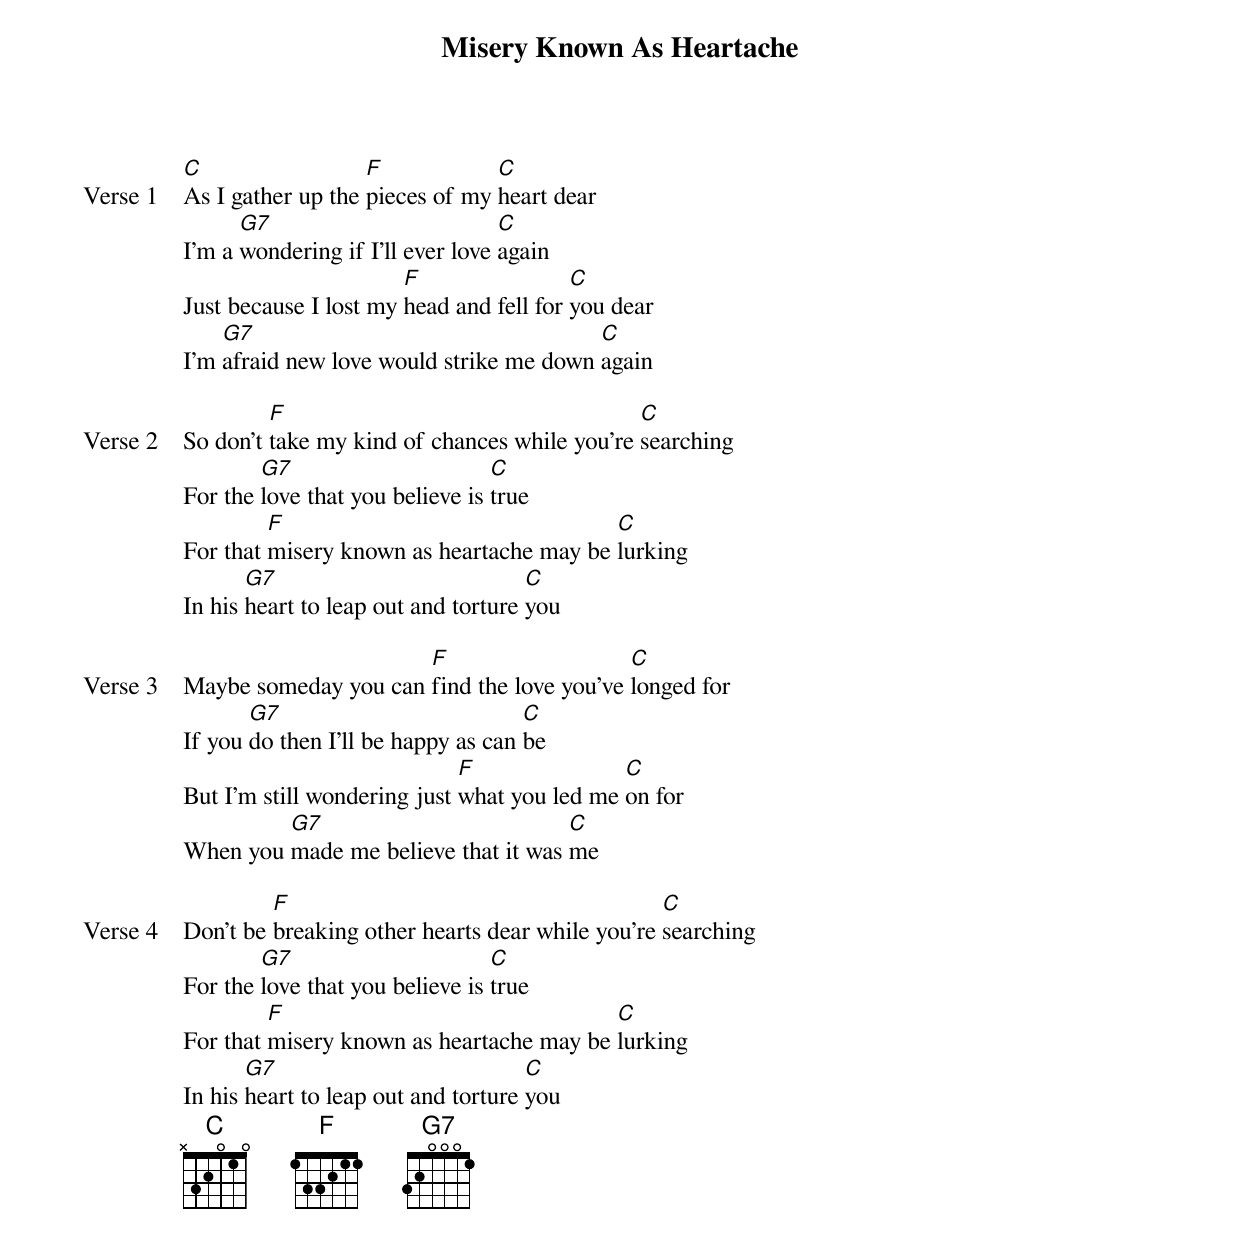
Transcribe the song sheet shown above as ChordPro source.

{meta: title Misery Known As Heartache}
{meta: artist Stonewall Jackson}
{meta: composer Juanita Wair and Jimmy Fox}
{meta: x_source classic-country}
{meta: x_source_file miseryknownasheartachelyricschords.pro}
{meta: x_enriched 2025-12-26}

{start_of_verse: Verse 1}
[C]As I gather up the [F]pieces of my [C]heart dear
I'm a [G7]wondering if I'll ever love [C]again
Just because I lost my [F]head and fell for [C]you dear
I'm [G7]afraid new love would strike me down [C]again
{end_of_verse}

{start_of_verse: Verse 2}
So don't [F]take my kind of chances while you're [C]searching
For the [G7]love that you believe is [C]true
For that [F]misery known as heartache may be [C]lurking
In his [G7]heart to leap out and torture [C]you
{end_of_verse}

{start_of_verse: Verse 3}
Maybe someday you can [F]find the love you've [C]longed for
If you [G7]do then I'll be happy as can [C]be
But I'm still wondering just [F]what you led me [C]on for
When you [G7]made me believe that it was [C]me
{end_of_verse}

{start_of_verse: Verse 4}
Don't be [F]breaking other hearts dear while you're [C]searching
For the [G7]love that you believe is [C]true
For that [F]misery known as heartache may be [C]lurking
In his [G7]heart to leap out and torture [C]you
{end_of_verse}
